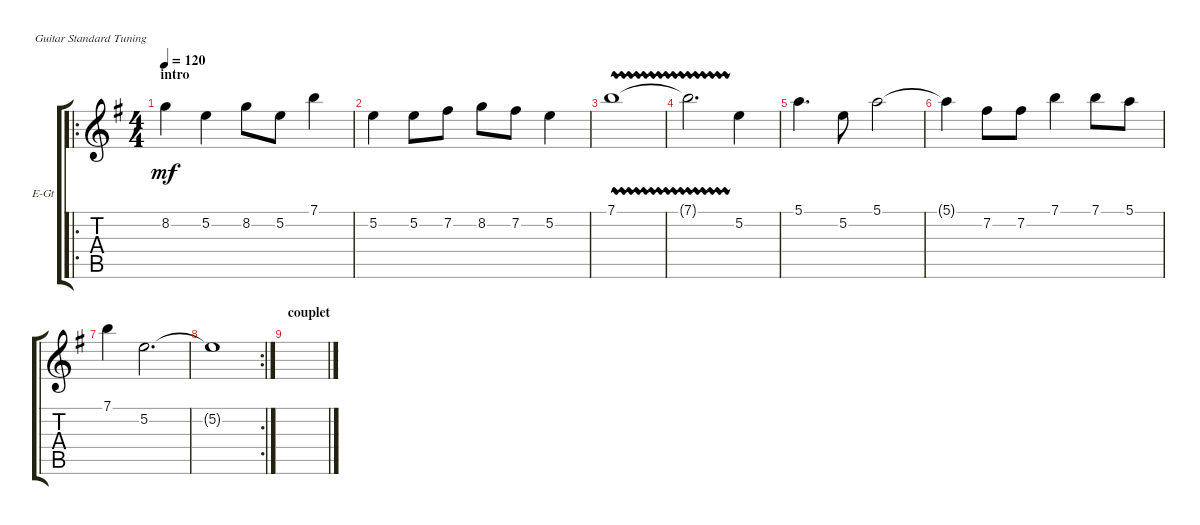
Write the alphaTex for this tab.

\defaultSystemsLayout 4
\bracketExtendMode groupsimilarinstruments
\firstSystemTrackNameOrientation horizontal
\otherSystemsTrackNameOrientation horizontal
\track ("Electric Guitar" "E-Gt") {instrument electricguitarclean}
\staff {score tabs}
\tuning (E4 B3 G3 D3 A2 E2)
\ro
\ts (4 4)
\section ("" "intro")
\tempo 120
\clef g2
\scale
0.513944
\ks eminor
8.2.4{dy mf instrument electricguitarclean} 5.2.4 8.2.8 5.2.8 7.1.4 |
\scale
0.243028 5.2.4 5.2.8 7.2.8 8.2.8 7.2.8 5.2.4 |
\scale
0.243028 7.1{vw}.1 |
\scale
0.333333 7.1{t}.2{d} 5.2.4 |
\scale
0.333333 5.1.4{d} 5.2.8 5.1.2 |
\scale
0.333333 5.1{t}.4 7.2.8 7.2.8 7.1.4 7.1.8 5.1.8 |
\scale
0.333333 7.1.4 5.2.2{d} |
\rc 2
\scale
0.333333 5.2{t}.1 |
\section ("" "couplet ")
\scale
0.333333 |
\scale
0.333333 |
\scale
0.333333 |
\scale
0.333333 |
\scale
0.333333 |
\scale
0.333333 |
\scale
0.333333 |
\scale
0.333333
